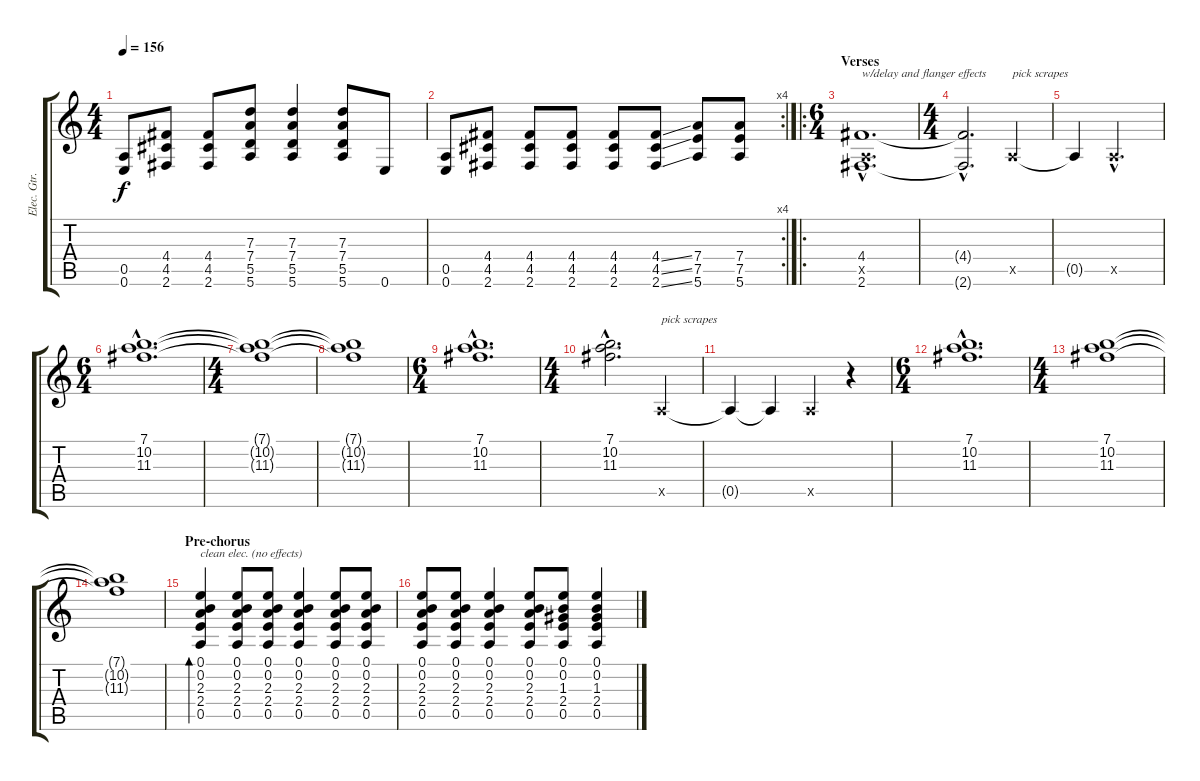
\track ("Elec. Gtr." "Elec. Gtr.") {instrument electricguitarclean}
\staff {score tabs}
\tuning (E4 B3 G3 D3 A2 E2) {hide}
\ts (4 4)
\tempo 156
\clef g2
\ks c
(0.5 0.6).8{dy f} (4.4 4.5 2.6).8 (4.4 4.5 2.6).8 (7.3 7.4 5.5 5.6).8 (7.3 7.4 5.5 5.6).4 (7.3 7.4 5.5 5.6).8 0.6.8 |
\rc 4
(0.5 0.6).8 (4.4 4.5 2.6).8 (4.4 4.5 2.6).8 (4.4 4.5 2.6).8 (4.4 4.5 2.6).8 (4.4{ss} 4.5{ss} 2.6{ss}).8 (7.4 7.5 5.6).8 (7.4 7.5 5.6).8 |
\ro
\ts (6 4)
\section ("" "Verses")
(4.4{hac} 0.5{hac x} 2.6{hac}).1{d txt "w/delay and flanger effects" instrument electricguitarclean} |
\ts (4 4)
(4.4{hac t} 2.6{hac t}).2{d} 0.5{x}.4{txt "pick scrapes"} |
0.5{t}.4 0.5{hac x}.2{d} |
\ts (6 4)
(7.1{hac} 10.2{hac} 11.3{hac}).1{d} |
\ts (4 4)
(7.1{t} 10.2{t} 11.3{t}).1 |
(7.1{t} 10.2{t} 11.3{t}).1 |
\ts (6 4)
(7.1{hac} 10.2{hac} 11.3{hac}).1{d} |
\ts (4 4)
(7.1{hac} 10.2{hac} 11.3{hac}).2{d} 0.5{x}.4{txt "pick scrapes"} |
0.5{t}.4 0.5{t}.4 0.5{x}.4 r.4 |
\ts (6 4)
(7.1{hac} 10.2{hac} 11.3{hac}).1{d} |
\ts (4 4)
(7.1 10.2 11.3).1 |
(7.1{t} 10.2{t} 11.3{t}).1 |
\section ("" "Pre-chorus")
(0.1 0.2 2.3 2.4 0.5).4{bd 60 txt "clean elec. (no effects)"} (0.1 0.2 2.3 2.4 0.5).8 (0.1 0.2 2.3 2.4 0.5).8 (0.1 0.2 2.3 2.4 0.5).4 (0.1 0.2 2.3 2.4 0.5).8 (0.1 0.2 2.3 2.4 0.5).8 |
(0.1 0.2 2.3 2.4 0.5).8 (0.1 0.2 2.3 2.4 0.5).8 (0.1 0.2 2.3 2.4 0.5).4 (0.1 0.2 2.3 2.4 0.5).8 (0.1 0.2 1.3 2.4 0.5).8 (0.1 0.2 1.3 2.4 0.5).4
